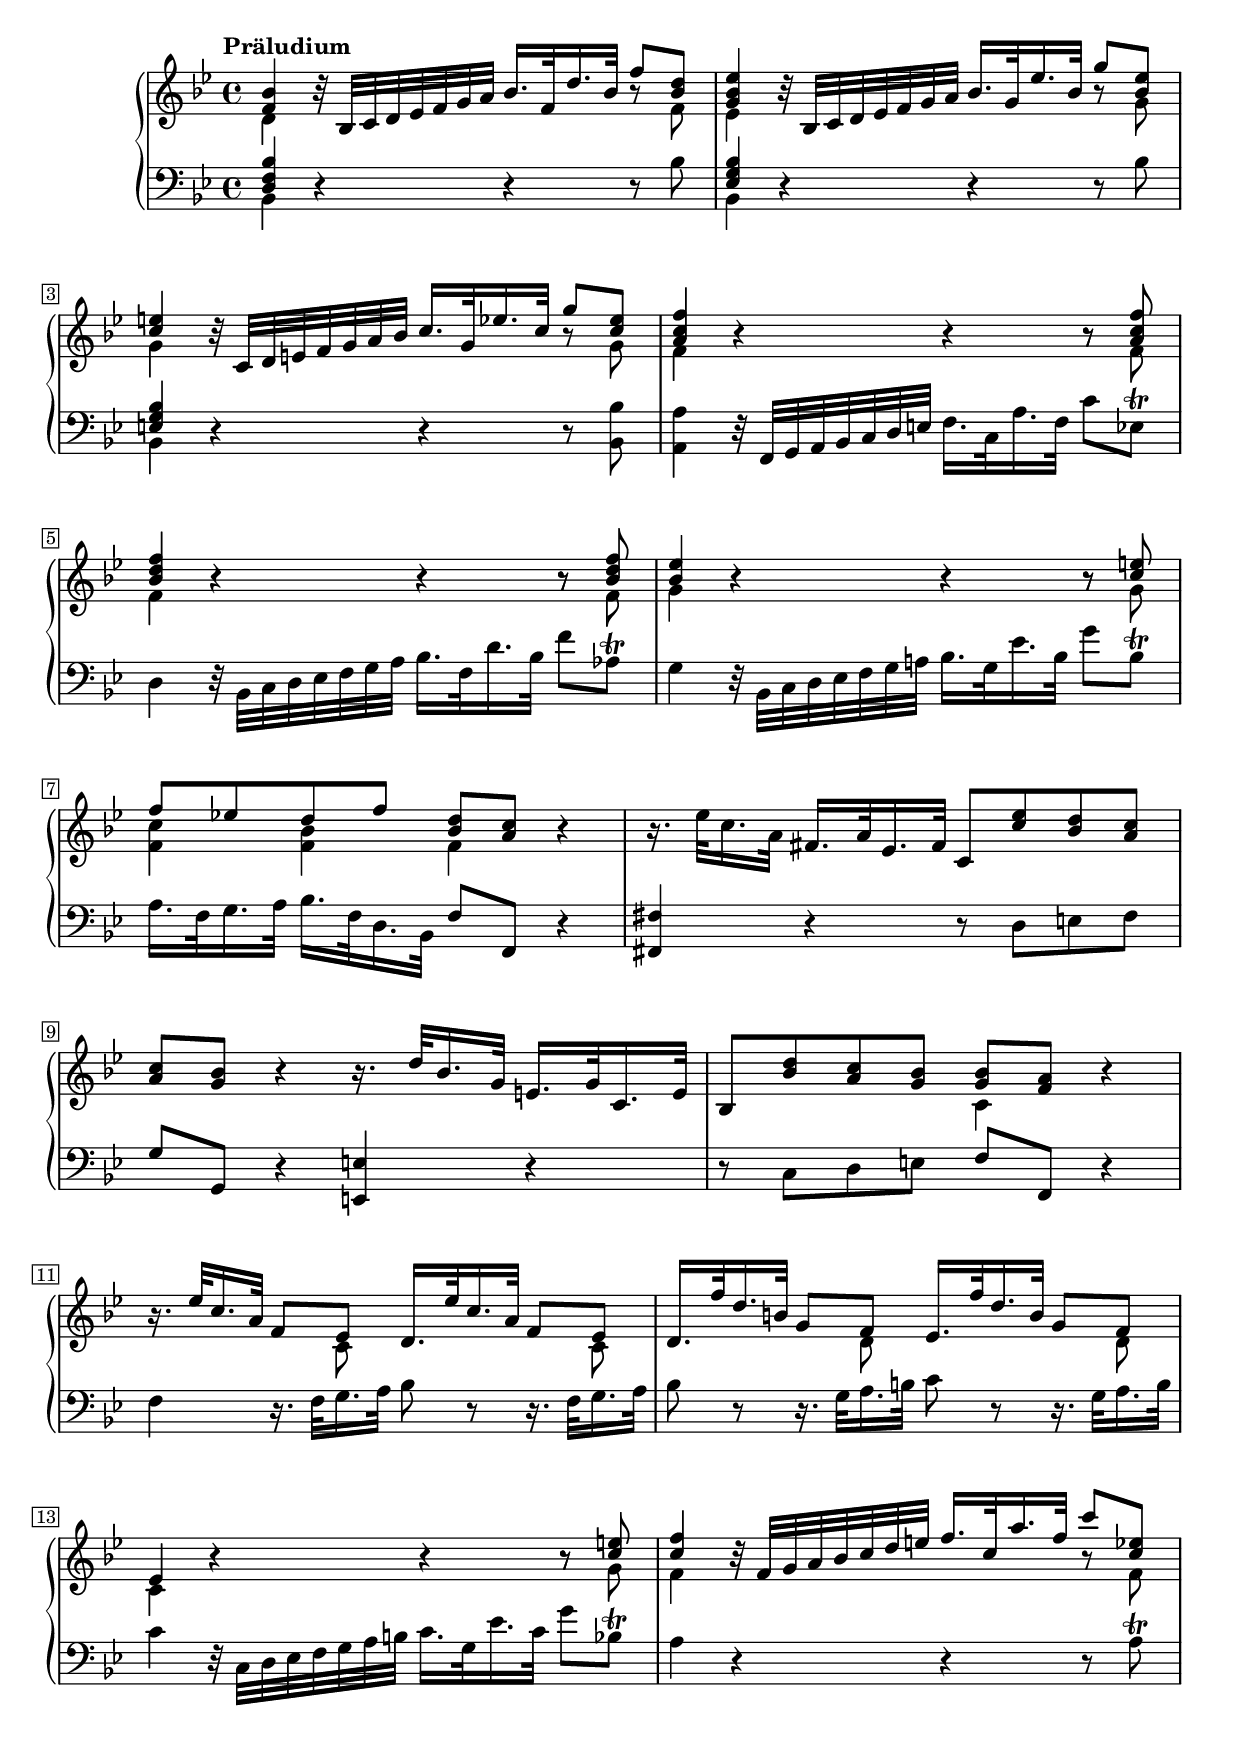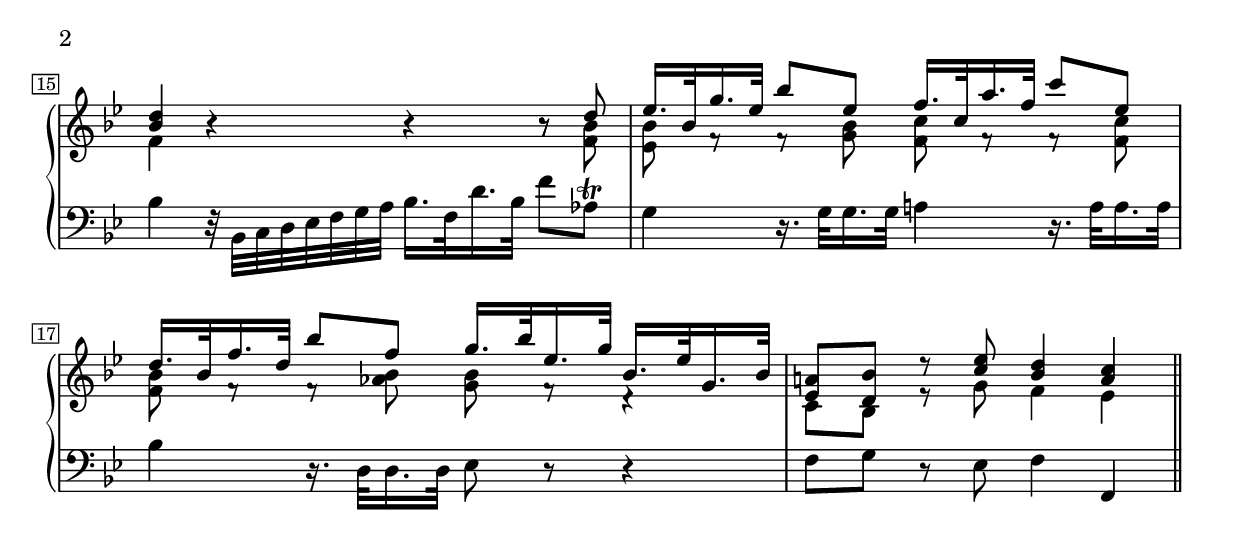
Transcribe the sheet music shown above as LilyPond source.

Global = {
  \key bes \major
  \time 4/4
  \include "../global.ly"
}

Soprano = \context Voice = "one" \relative c' {
  \voiceOne
  \stemUp\tieUp
  \override MultiMeasureRest.staff-position = #0
  \override Rest.staff-position = #0
  %1
  | \tempo "Präludium"
    <f bes>4 r32 bes, c d ees f g a bes16. f32 d'16. bes32 f'8 <bes, d>
  | <g bes ees>4 r32 bes, c d ees f g a bes16. g32 ees'16. bes32 g'8 <bes, ees>
  | <c e>4 r32 c, d e f g a bes c16. g32 ees'16. c32 g'8 <c, ees>
  | <a c f>4 r r r8 <a c f>
  %5
  | <bes d f>4 r r r8 <bes d f>
  | <bes ees>4 r r r8 <c e>
  | f ees d f <bes, d> <a c> r4
  | \stemNeutral
    r16. ees'32 c16. a32 fis16. a32 ees16. fis32 c8 <c' ees> <bes d> <a c>
  | \stemUp
    <a c> <g bes> r4 r16. d'32 bes16. g32 e16. g32 c,16. e32
  %10
  | bes8 <bes' d> <a c> <g bes> q <f a> r4
  | r16. ees'32 c16. a32 f8 ees d16. ees'32 c16. a32 f8 ees
  | d16. f'32 d16. b32 g8 f ees16. f'32 d16. b32 g8 f
  | ees4 r r r8 <c' e>
  | <c f>4 r32 f, g a bes c d e f16. c32 a'16. f32 c'8 <c, ees>
  %15
  | <bes d>4 r r r8 d
  | ees16. bes32 g'16. ees32 bes'8 ees, f16. c32 a'16. f32 c'8 ees,
  | d16. bes32 f'16. d32 bes'8 f g16. bes32 ees,16. g32 bes,16. ees32 g,16. bes32
  | <ees, a>8 <d bes'> d'\rest <c ees> <bes d>4 <a c>
    \bar "||"
}

Alto = \context Voice = "two" \relative c' {
  \voiceTwo
  \stemDown\tieDown
  \override Rest.staff-position = #0
  %1
  | d4 s2 r8 f
  | ees4 s2 r8 g
  | g4 s2 r8 g
  | f4 s2 r8 f
  %5
  | f4 s2 r8 f
  | g4 s2 r8 g
  | <f c'>4 <f bes> f s
  | s1*2
  %10
  | s2 c4 s
  | s4. c8 s4. c8
  | s4. d8 s4. d8
  | c4 s2 r8 g'
  | f4 s2 r8 f
  %15
  | f4 s2 r8 <f bes>
  | <ees bes'> f\rest f\rest <g bes> <f c'> f\rest f\rest <f c'>
  | <f bes> f\rest f\rest <aes bes> <g bes> f\rest d4\rest
  | c8 bes e\rest g f4 ees
}

Tenor = \context Voice = "three" \relative c {
  \voiceThree
  \stemUp\tieUp
  \override Rest.staff-position = #0
  %1
  | <d f bes>4 s2.
  | <ees g bes>4 s2.
  | <e g bes>4 s2.
}

Bass = \context Voice = "four" \relative c {
  \voiceFour
  \stemDown\tieDown
  \override MultiMeasureRest.staff-position = #0
  \override Rest.staff-position = #0
  %1
  | bes4 r4 r r8 bes'
  | bes,4 r4 r r8 bes'
  | bes,4 r4 r r8 <bes bes'>
  | \stemNeutral
    <a a'>4 r32 f g a bes c d e f16. c32 a'16. f32 c'8 ees,^\trill
  %5
  | d4 r32 bes c d ees f g a bes16. f32 d'16. bes32 f'8 aes,^\trill
  | g4 r32 bes, c d ees f g a bes16. g32 ees'16. bes32 g'8 bes,^\trill
  | a16. f32 g16. a32 bes16. f32 d16. bes32 f'8 f, r4
  | <fis fis'> r r8 d' e fis
  | g g, r4 <e e'> r
  %10
  | r8 c' d e f f, r4
  | f' r16. f32 g16. a32 bes8 r r16. f32 g16. a32
  | bes8 r r16. g32 a16. b32 c8 r r16. g32 a16. b32
  | c4 r32 c, d ees f g a b c16. g32 ees'16. c32 g'8 bes,^\trill
  | a4 r r r8 a^\trill
  %15
  | bes4 r32 bes, c d ees f g a bes16. f32 d'16. bes32 f'8 aes,^\trill
  | g4 r16. g32 g16. g32 a4 r16. a32 a16. a32
  | bes4 r16. d,32 d16. d32 ees8 r r4
  | f8 g r ees f4 f,
    \bar "||"
}

\score {
  \new PianoStaff
  <<
    \accidentalStyle Score.piano
    \context Staff = "upper" <<
      \set Staff.midiInstrument = #"acoustic grand"
      \Global
      \clef treble
      \Soprano
      \Alto
    >>
    \context Staff = "lower" <<
      \set Staff.midiInstrument = #"acoustic grand"
      \Global
      \clef bass
      \Tenor
      \Bass
    >>
  >>
  \header {
    composer = ##f % "Johann Sebastian Bach"
    opus = ##f % "BWV 898"
    title = \markup { "Präludium und Fuge über den Namen BACH" }
    subtitle = ##f
  }
  \layout {
    \context {
      \PianoStaff
      \override Parentheses.font-size = #-2
      \override TextScript.font-shape = #'italic
      \override TextScript.font-size = #-1
    }
  }
  \midi {
    \tempo 4 = 100
  }
}
